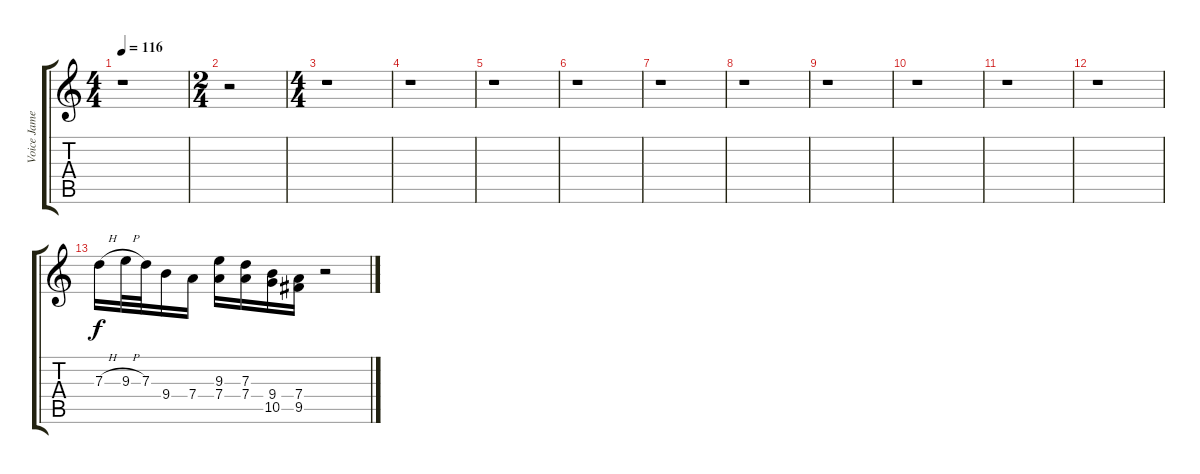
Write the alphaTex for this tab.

\track ("Voice James" "Voice Jame") {instrument distortionguitar}
\staff {score tabs}
\tuning (E4 B3 G3 D3 A2 E2) {hide}
\ts (4 4)
\tempo 116
\clef g2
\ks c
r.1{dy f} |
\ts (2 4)
r.2 |
\ts (4 4)
r.1 |
r.1 |
r.1 |
r.1 |
r.1 |
r.1 |
r.1 |
r.1 |
r.1 |
r.1 |
7.3{h}.16 9.3{h}.32 7.3.32 9.4.16 7.4.16 (9.3 7.4).16 (7.3 7.4).16 (9.4 10.5).16 (7.4 9.5).16 r.2
